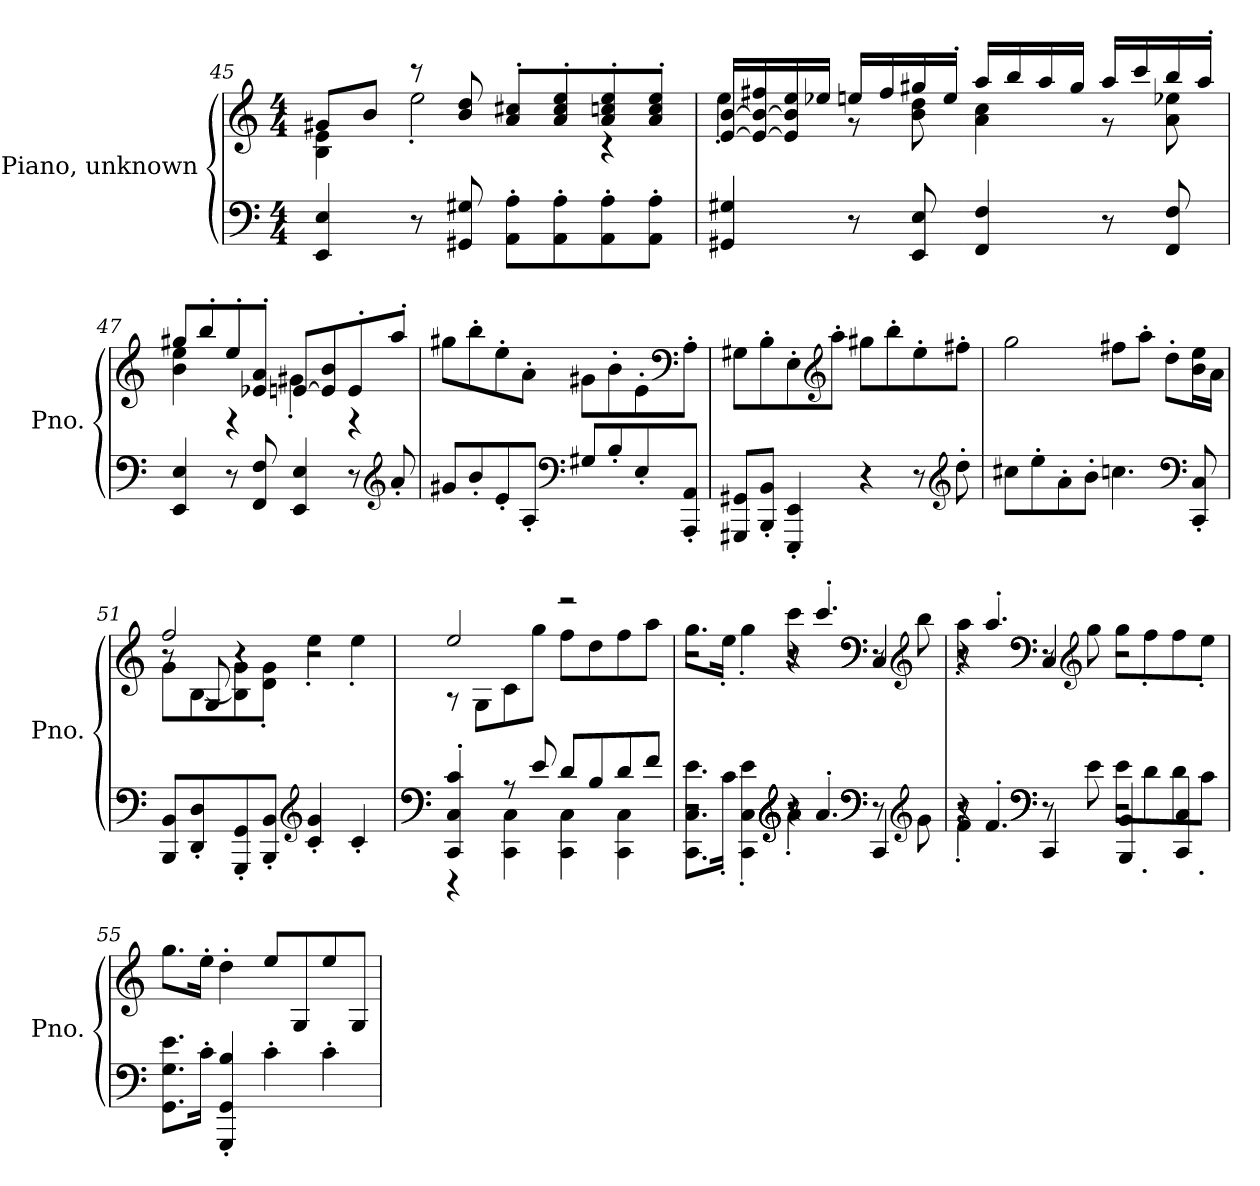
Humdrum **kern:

**kern	**kern
*part1	*part1
*staff2	*staff1
*I"Piano, unknown	*
*I'Pno.	*
*clefF4	*clefG2
*k[]	*k[]
*M4/4	*M4/4
=45	=45
*	*^
4EE/ 4E/	8g#X/L	4B\ 4e\
.	8b/J	.
8r	8r	2ee'\
8GG#X/ 8G#X/	8b/ 8dd/	.
8AA\' 8A\'L	8a/' 8cc#X/'L	.
8AA\' 8A\'	8a/' 8cc#/' 8ee/'	.
8AA\' 8A\'	8a/' 8ccn/' 8ee/'	4r
8AA\' 8A\'J	8a/' 8cc/' 8ee/'J	.
!!LO:PB:g=z	!!
=46	=46	=46
4GG#X/ 4G#X/	[16e/ [16b/LL	4ee'\
.	16e/_ 16b/_ 16ff#X/	.
.	16e/] 16b/] 16ee/	.
.	16ee-X/JJ	.
8r	16een/LL	8r
.	16ff#/	.
8EE/ 8E/	16gg#X/	8b\ 8dd\
.	16ee'/JJ	.
4FF/ 4F/	16aa/LL	4a\ 4cc\
.	16bb/	.
.	16aa/	.
.	16gg#/JJ	.
8r	16aa/LL	8r
.	16ccc/	.
8FF/ 8F/	16bb/	8a\ 8ee-X\
.	16aa'/JJ	.
=47	=47	=47
4EE/ 4E/	8gg#X/L	4b\ 4ee\
.	8bb'/	.
8r	8ee'/	4r
8FF/ 8F/	8e-X/' 8a/'J	.
4EE/ 4E/	[8en/L	4g#X'\
.	8e/] 8b/	.
8r	8e'/	4r
*clefG2	*	*
8a'/	8aa'/J	.
*	*v	*v
!!LO:LB:g=z
=48	=48
8g#X/L	8gg#X\L
8b'/	8bb'\
8e'/	8ee'\
8A'/J	8a'\J
*clefF4	*
8G#X/L	8g#X\L
8B'/	8b'\
8E'/	8e'\
*	*clefF4
8AAA/' 8AA/'J	8A'\J
=49	=49
8GGG#X/ 8GG#X/L	8G#X\L
8BBB/' 8BB/'J	8B'\
4EEE/' 4EE/'	8E'\
*	*clefG2
.	8aa'\J
4r	8gg#X\L
.	8bb'\
8r	8ee'\
*clefG2	*
8dd'\	8ff#X'\J
=50	=50
8cc#X\L	2gg\
8ee'\	.
8a'\	.
8b'\J	.
4.ccn\	8ff#X\L
.	8aa'\J
.	8dd'\L
*clefF4	*
8CC/' 8C/'	16b\ 16ee\L
.	16a\JJ
!!LO:LB:g=z
=51	=51
*	*^
*	*	*^
8BBB/ 8BB/L	2ff/	8g\L	8r
8DD/' 8D/'	.	[8B\	8G/
8GGG/' 8GG/'	.	8B\] 8g\	4r
8BBB/' 8BB/'J	.	8d\' 8g\'J	.
*clefG2	*	*	*
4c/' 4g/'	2r	4ee'\	2r
4c'/	.	4ee'\	.
*	*v	*v	*v
=52	=52
*clefF4	*
*^	*^
4CC/' 4C/' 4c/'	4r	2ee/	8r
.	.	.	8G\L
8r	4CC\ 4C\	.	8c\
8e/	.	.	8gg\J
8d/L	4CC\ 4C\	2r	8ff\L
8B/	.	.	8dd\
8d/	4CC\ 4C\	.	8ff\
8f/J	.	.	8aa\J
=53	=53	=53	=53
*	*^	*	*^
2r	8.CC\ 8.C\ 8.e\L	2r	2r	8.gg\L	2r
.	16c'\Jk	.	.	16ee'\Jk	.
.	4CC\' 4C\' 4e\'	.	.	4gg'\	.
*clefG2	*	*	*	*	*
8r	4a'\	4r	8r	4ccc'\	4r
4.a'/	.	.	4.ccc'/	.	.
*clefF4	*	*	*clefF4	*	*
.	8r	4CC/	.	8r	4C/
*clefG2	*	*	*clefG2	*	*
.	8g\	.	.	8bb\	.
!!LO:LB:g=z	!!	!!
=54	=54	=54	=54	=54	=54
8r	4f'\	4r	8r	4aa'\	4r
4.f'/	.	.	4.aa'/	.	.
*clefF4	*	*	*clefF4	*	*
.	8r	4CC/	.	8r	4C/
*	*	*	*clefG2	*	*
.	8e\	.	.	8gg\	.
2r	8e\L	4BBB/ 4BB/	2r	8gg\L	2r
.	8d'\	.	.	8ff'\	.
.	8d\	4CC/ 4C/	.	8ff\	.
.	8c'\J	.	.	8ee'\J	.
*v	*v	*v	*	*	*
*	*v	*v	*v
=55	=55
8.GG\ 8.G\ 8.e\L	8.gg\L
16c'\Jk	16ee'\Jk
4GGG/' 4GG/' 4B/'	4dd'\
4c'\	8ee/L
.	8G/
4c'\	8ee/
.	8G/J
=	=
*-	*-
